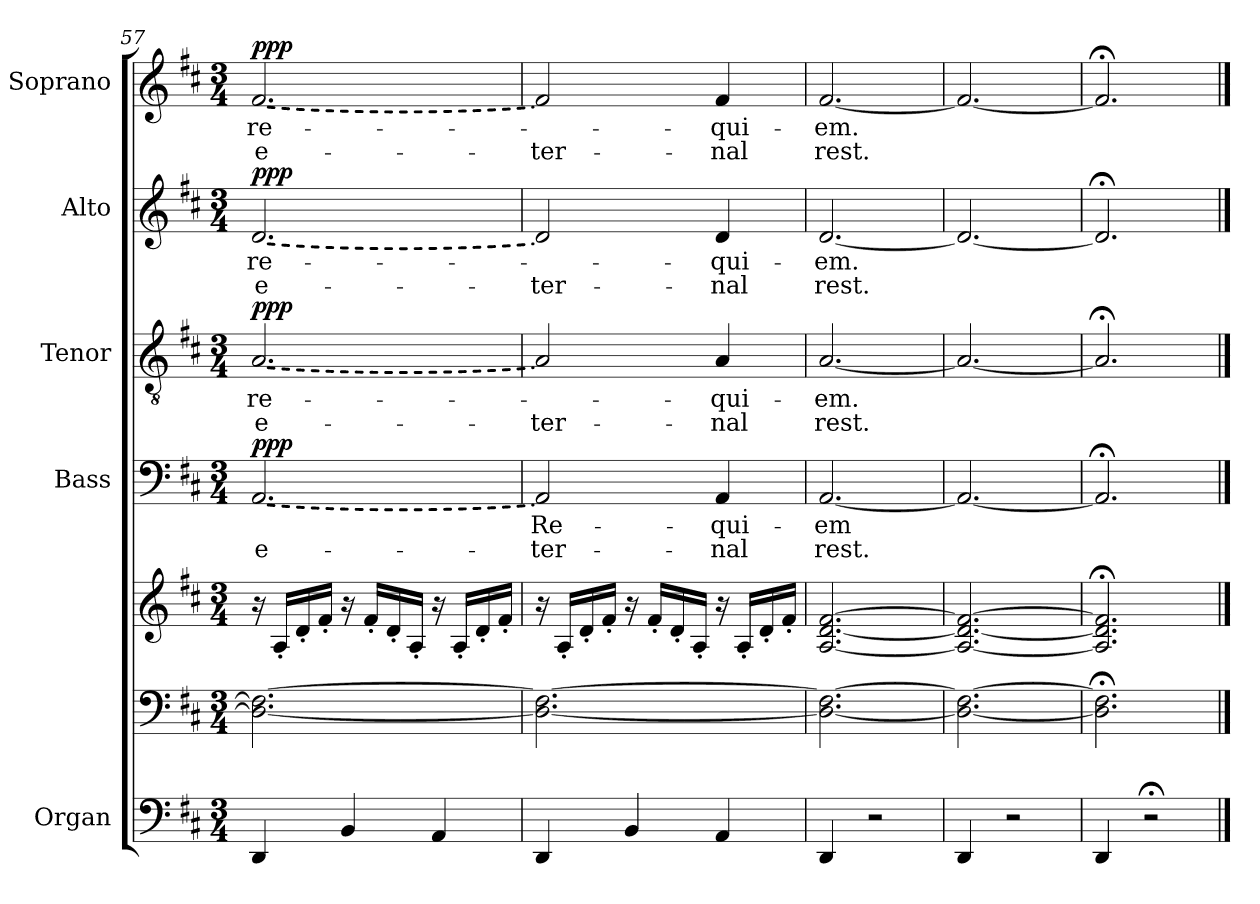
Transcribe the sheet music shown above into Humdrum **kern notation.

**kern	**kern	**kern	**kern	**text	**text	**dynam	**kern	**text	**text	**dynam	**kern	**text	**text	**dynam	**kern	**text	**text	**dynam
*part5	*part5	*part5	*part4	*part4	*part4	*part4	*part3	*part3	*part3	*part3	*part2	*part2	*part2	*part2	*part1	*part1	*part1	*part1
*staff7	*staff6	*staff5	*staff4	*staff4	*staff4	*staff4	*staff3	*staff3	*staff3	*staff3	*staff2	*staff2	*staff2	*staff2	*staff1	*staff1	*staff1	*staff1
*I"Organ	*	*	*I"Bass	*	*	*	*I"Tenor	*	*	*	*I"Alto	*	*	*	*I"Soprano	*	*	*
*I'Org.	*	*	*I'B.	*	*	*	*I'T.	*	*	*	*I'A.	*	*	*	*I'S.	*	*	*
!!LO:PB:g=z
*clefF4	*clefF4	*clefG2	*clefF4	*	*	*	*clefGv2	*	*	*	*clefG2	*	*	*	*clefG2	*	*	*
*k[f#c#]	*k[f#c#]	*k[f#c#]	*k[f#c#]	*	*	*	*k[f#c#]	*	*	*	*k[f#c#]	*	*	*	*k[f#c#]	*	*	*
*D:	*D:	*D:	*D:	*	*	*	*D:	*	*	*	*D:	*	*	*	*D:	*	*	*
*M3/4	*M3/4	*M3/4	*M3/4	*	*	*	*M3/4	*	*	*	*M3/4	*	*	*	*M3/4	*	*	*
=57	=57	=57	=57	=57	=57	=57	=57	=57	=57	=57	=57	=57	=57	=57	=57	=57	=57	=57
!	!	!	!LO:T:dash	!	!LO:LY:b	!LO:DY:b	!LO:T:dash	!LO:LY:b	!LO:LY:b	!LO:DY:b	!LO:T:dash	!LO:LY:b	!LO:LY:b	!LO:DY:b	!LO:T:dash	!LO:LY:b	!LO:LY:b	!LO:DY:b
4DD/	2.D\_ 2.F#\_	16r	[2.AA/	.	e-	ppp	[2.A/	re-	e-	ppp	[2.d/	re-	e-	ppp	[2.f#/	re-	e-	ppp
.	.	16A'/LL	.	.	.	.	.	.	.	.	.	.	.	.	.	.	.	.
.	.	16d'/	.	.	.	.	.	.	.	.	.	.	.	.	.	.	.	.
.	.	16f#'/JJ	.	.	.	.	.	.	.	.	.	.	.	.	.	.	.	.
4BB/	.	16r	.	.	.	.	.	.	.	.	.	.	.	.	.	.	.	.
.	.	16f#'/LL	.	.	.	.	.	.	.	.	.	.	.	.	.	.	.	.
.	.	16d'/	.	.	.	.	.	.	.	.	.	.	.	.	.	.	.	.
.	.	16A'/JJ	.	.	.	.	.	.	.	.	.	.	.	.	.	.	.	.
4AA/	.	16r	.	.	.	.	.	.	.	.	.	.	.	.	.	.	.	.
.	.	16A'/LL	.	.	.	.	.	.	.	.	.	.	.	.	.	.	.	.
.	.	16d'/	.	.	.	.	.	.	.	.	.	.	.	.	.	.	.	.
.	.	16f#'/JJ	.	.	.	.	.	.	.	.	.	.	.	.	.	.	.	.
=58	=58	=58	=58	=58	=58	=58	=58	=58	=58	=58	=58	=58	=58	=58	=58	=58	=58	=58
!	!	!	!	!LO:LY:b	!LO:LY:b	!	!	!	!LO:LY:b	!	!	!	!LO:LY:b	!	!	!	!LO:LY:b	!
4DD/	2.D\_ 2.F#\_	16r	2AA/]	Re-	-ter-	.	2A/]	.	-ter-	.	2d/]	.	-ter-	.	2f#/]	.	-ter-	.
.	.	16A'/LL	.	.	.	.	.	.	.	.	.	.	.	.	.	.	.	.
.	.	16d'/	.	.	.	.	.	.	.	.	.	.	.	.	.	.	.	.
.	.	16f#'/JJ	.	.	.	.	.	.	.	.	.	.	.	.	.	.	.	.
4BB/	.	16r	.	.	.	.	.	.	.	.	.	.	.	.	.	.	.	.
.	.	16f#'/LL	.	.	.	.	.	.	.	.	.	.	.	.	.	.	.	.
.	.	16d'/	.	.	.	.	.	.	.	.	.	.	.	.	.	.	.	.
.	.	16A'/JJ	.	.	.	.	.	.	.	.	.	.	.	.	.	.	.	.
!	!	!	!	!LO:LY:b	!LO:LY:b	!	!	!LO:LY:b	!LO:LY:b	!	!	!LO:LY:b	!LO:LY:b	!	!	!LO:LY:b	!LO:LY:b	!
4AA/	.	16r	4AA/	-qui-	-nal	.	4A/	-qui-	-nal	.	4d/	-qui-	-nal	.	4f#/	-qui-	-nal	.
.	.	16A'/LL	.	.	.	.	.	.	.	.	.	.	.	.	.	.	.	.
.	.	16d'/	.	.	.	.	.	.	.	.	.	.	.	.	.	.	.	.
.	.	16f#'/JJ	.	.	.	.	.	.	.	.	.	.	.	.	.	.	.	.
=59	=59	=59	=59	=59	=59	=59	=59	=59	=59	=59	=59	=59	=59	=59	=59	=59	=59	=59
!	!	!	!	!LO:LY:b	!LO:LY:b	!	!	!LO:LY:b	!LO:LY:b	!	!	!LO:LY:b	!LO:LY:b	!	!	!LO:LY:b	!LO:LY:b	!
4DD/	2.D\_ 2.F#\_	[2.A/ [2.d/ [2.f#/	[2.AA/	-em	rest.	.	[2.A/	-em.	rest.	.	[2.d/	-em.	rest.	.	[2.f#/	-em.	rest.	.
2r	.	.	.	.	.	.	.	.	.	.	.	.	.	.	.	.	.	.
=60	=60	=60	=60	=60	=60	=60	=60	=60	=60	=60	=60	=60	=60	=60	=60	=60	=60	=60
4DD/	2.D\_ 2.F#\_	2.A/_ 2.d/_ 2.f#/_	2.AA/_	.	.	.	2.A/_	.	.	.	2.d/_	.	.	.	2.f#/_	.	.	.
2r	.	.	.	.	.	.	.	.	.	.	.	.	.	.	.	.	.	.
=61	=61	=61	=61	=61	=61	=61	=61	=61	=61	=61	=61	=61	=61	=61	=61	=61	=61	=61
4DD/	2.D\];< 2.F#\];<	2.A/]; 2.d/]; 2.f#/];	2.AA;/]	.	.	.	2.A;/]	.	.	.	2.d;/]	.	.	.	2.f#;/]	.	.	.
2r;<	.	.	.	.	.	.	.	.	.	.	.	.	.	.	.	.	.	.
==	==	==	==	==	==	==	==	==	==	==	==	==	==	==	==	==	==	==
*-	*-	*-	*-	*-	*-	*-	*-	*-	*-	*-	*-	*-	*-	*-	*-	*-	*-	*-
